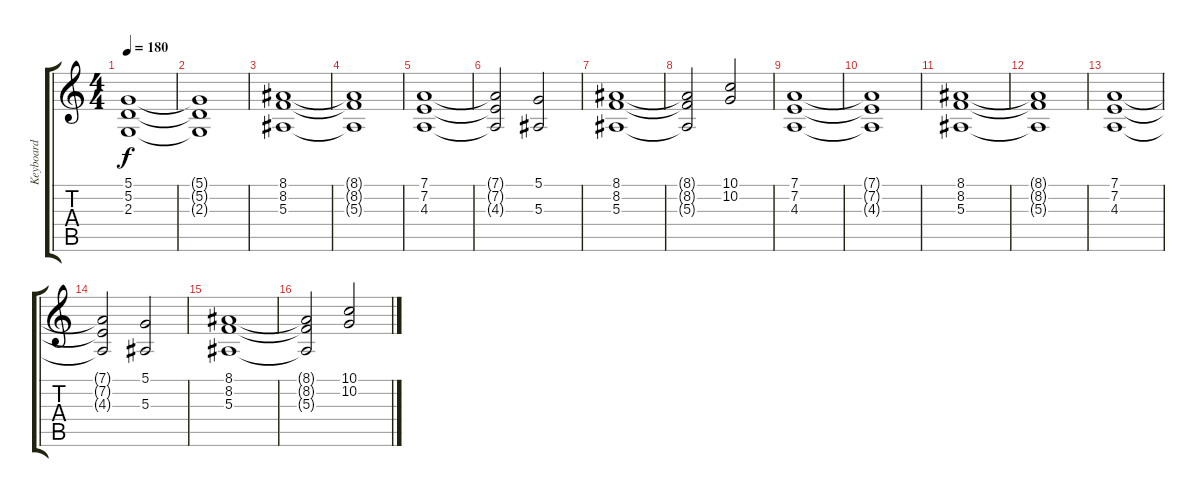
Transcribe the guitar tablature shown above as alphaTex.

\track ("Keyboard" "Keyboard") {instrument stringensemble1}
\staff {score tabs}
\tuning (D4 A3 F3 C3 G2 C2) {hide}
\ts (4 4)
\tempo 180
\clef g2
\ks c
(5.1 5.2 2.3).1{dy f} |
(5.1{t} 5.2{t} 2.3{t}).1 |
(8.1 8.2 5.3).1 |
(8.1{t} 8.2{t} 5.3{t}).1 |
(7.1 7.2 4.3).1 |
(7.1{t} 7.2{t} 4.3{t}).2 (5.1 5.3).2 |
(8.1 8.2 5.3).1 |
(8.1{t} 8.2{t} 5.3{t}).2 (10.1 10.2).2 |
(7.1 7.2 4.3).1 |
(7.1{t} 7.2{t} 4.3{t}).1 |
(8.1 8.2 5.3).1 |
(8.1{t} 8.2{t} 5.3{t}).1 |
(7.1 7.2 4.3).1 |
(7.1{t} 7.2{t} 4.3{t}).2 (5.1 5.3).2 |
(8.1 8.2 5.3).1 |
(8.1{t} 8.2{t} 5.3{t}).2 (10.1 10.2).2
